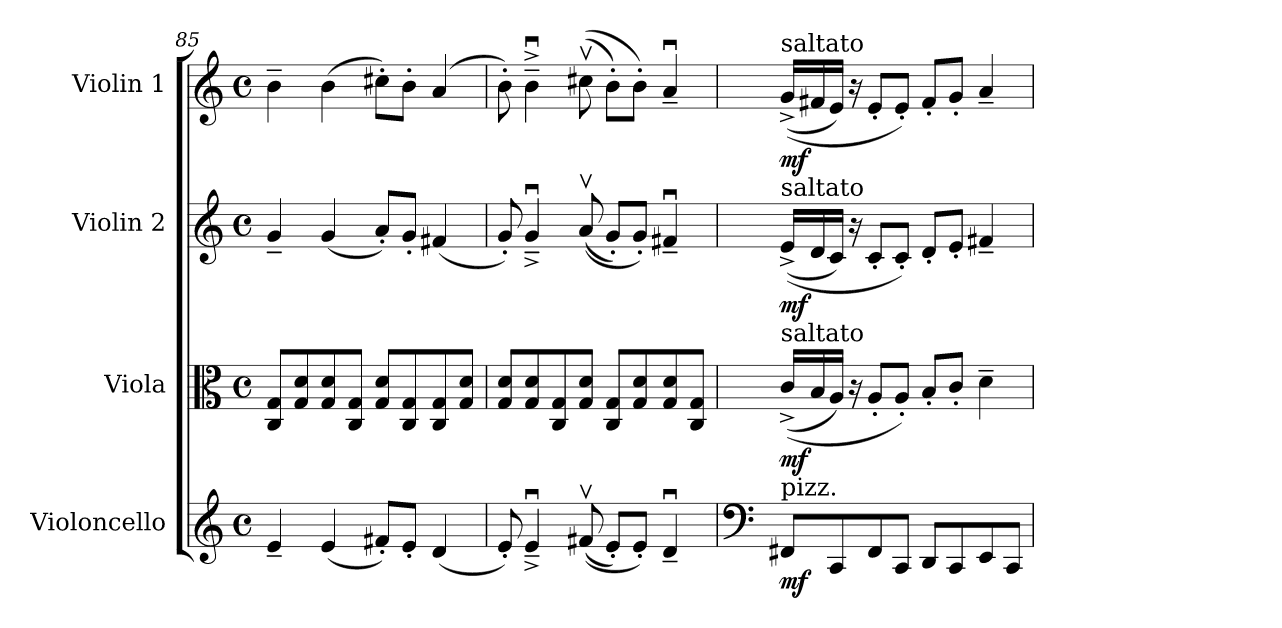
**kern	**dynam	**kern	**dynam	**kern	**dynam	**kern	**dynam
*part4	*part4	*part3	*part3	*part2	*part2	*part1	*part1
*staff4	*staff4	*staff3	*staff3	*staff2	*staff2	*staff1	*staff1
*I"Violoncello	*	*I"Viola	*	*I"Violin 2	*	*I"Violin 1	*
*I'Vc	*	*I'Vla	*	*I'Vln	*	*I'Vln	*
!!LO:PB:g=z
*clefG2	*	*clefC3	*	*clefG2	*	*clefG2	*
*k[]	*	*k[]	*	*k[]	*	*k[]	*
*M4/4	*	*M4/4	*	*M4/4	*	*M4/4	*
*met(c)	*	*met(c)	*	*met(c)	*	*met(c)	*
=85	=85	=85	=85	=85	=85	=85	=85
4e~/	.	8C/ 8G/L	.	4g~/	.	4b~\	.
.	.	8G/ 8d/	.	.	.	.	.
(4e/	.	8G/ 8d/	.	(4g/	.	(4b\	.
.	.	8C/ 8G/J	.	.	.	.	.
8f#X'/L)	.	8G/ 8d/L	.	8a'/L)	.	8cc#X'\L)	.
8e'/J	.	8C/ 8G/	.	8g'/J	.	8b'\J	.
(>4d/	.	8C/ 8G/	.	(>4f#X/	.	(>4a/	.
.	.	8G/ 8d/J	.	.	.	.	.
=86	=86	=86	=86	=86	=86	=86	=86
8e'/)	.	8G/ 8d/L	.	8g'/)	.	8b'\)	.
4eu~^/	.	8G/ 8d/	.	4gu~^/	.	4bu~^\	.
.	.	8C/ 8G/	.	.	.	.	.
((8f#Xv/	.	8G/ 8d/J	.	((8av/	.	((8cc#Xv\	.
8e'/L)	.	8C/ 8G/L	.	8g'/L)	.	8b'\L)	.
8e'/J)	.	8G/ 8d/	.	8g'/J)	.	8b'\J)	.
4du~/	.	8G/ 8d/	.	4f#Xu~/	.	4au~/	.
.	.	8C/ 8G/J	.	.	.	.	.
=87	=87	=87	=87	=87	=87	=87	=87
*clefF4	*	*	*	*	*	*	*
!	!	!	!	!	!	!LO:TX:a:t=saltato	!
!	!	!	!	!LO:TX:a:t=saltato	!	!	!
!	!	!LO:TX:a:t=saltato	!	!	!	!	!
!LO:TX:a:t=pizz.	!	!	!	!	!	!	!
!	!LO:DY:b	!	!LO:DY:b	!	!LO:DY:b	!	!LO:DY:b
8FF#X/L	mf	((16c^/LL	mf	((16e^/LL	mf	((16g^/LL	mf
.	.	16B/	.	16d/	.	16f#X/	.
8CC/	.	16A/JJ)	.	16c/JJ)	.	16e/JJ)	.
.	.	16r	.	16r	.	16r	.
8FF#/	.	8A'/L	.	8c'/L	.	8e'/L	.
8CC/J	.	8A'/J)	.	8c'/J)	.	8e'/J)	.
8DD/L	.	8B'/L	.	8d'/L	.	8f#'/L	.
8CC/	.	8c'/J	.	8e'/J	.	8g'/J	.
8EE/	.	4d~\	.	4f#j~/	.	4a~/	.
8CC/J	.	.	.	.	.	.	.
=	=	=	=	=	=	=	=
*-	*-	*-	*-	*-	*-	*-	*-
